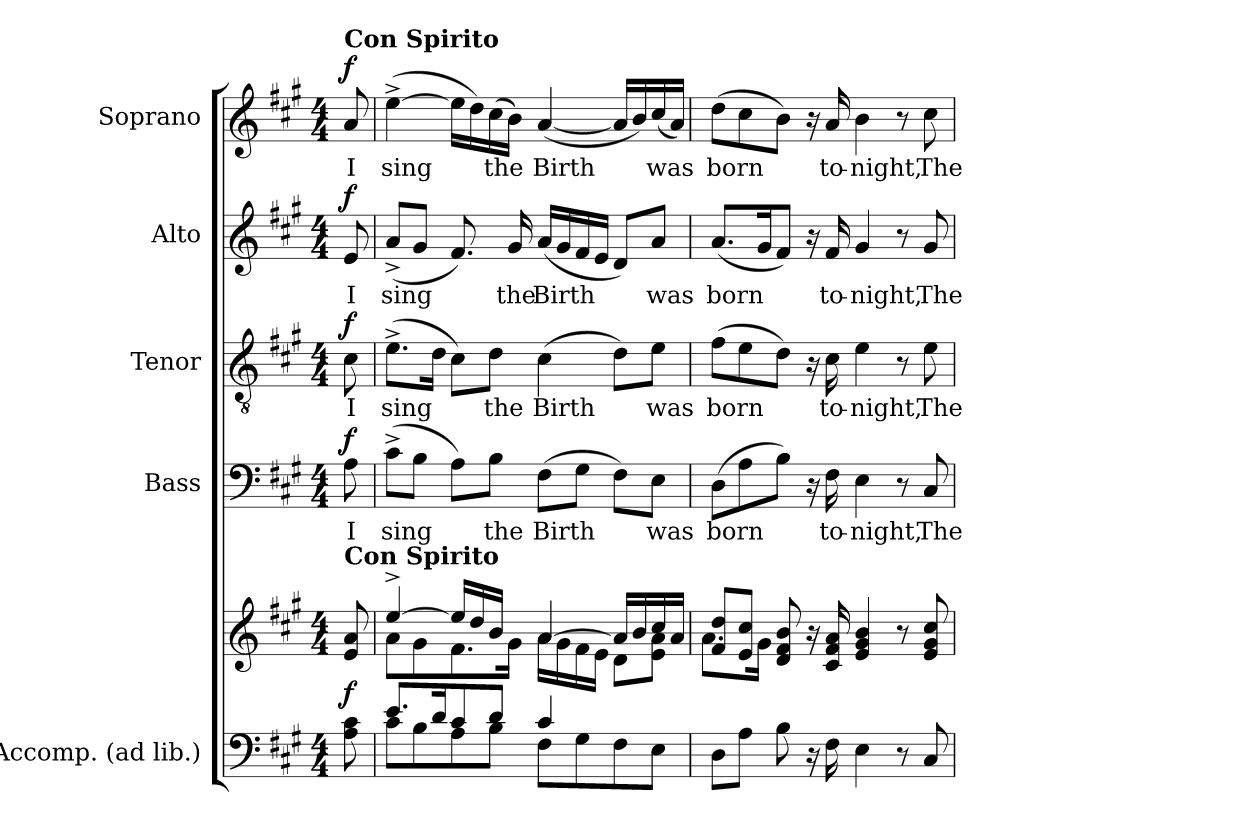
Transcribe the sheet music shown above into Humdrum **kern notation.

**kern	**kern	**dynam	**kern	**text	**dynam	**kern	**text	**dynam	**kern	**text	**dynam	**kern	**text	**dynam
*part5	*part5	*part5	*part4	*part4	*part4	*part3	*part3	*part3	*part2	*part2	*part2	*part1	*part1	*part1
*staff6	*staff5	*staff5/6	*staff4	*staff4	*staff4	*staff3	*staff3	*staff3	*staff2	*staff2	*staff2	*staff1	*staff1	*staff1
*I"Accomp. (ad lib.)	*	*	*I"Bass	*	*	*I"Tenor	*	*	*I"Alto	*	*	*I"Soprano	*	*
*I'Acc.	*	*	*I'B.	*	*	*I'T.	*	*	*I'A.	*	*	*I'S.	*	*
!!LO:PB:g=z
*clefF4	*clefG2	*	*clefF4	*	*	*clefGv2	*	*	*clefG2	*	*	*clefG2	*	*
*	*	*	*	*	*	*ITrd7c12	*	*	*	*	*	*	*	*
*k[f#c#g#]	*k[f#c#g#]	*	*k[f#c#g#]	*	*	*k[f#c#g#]	*	*	*k[f#c#g#]	*	*	*k[f#c#g#]	*	*
*A:	*A:	*	*A:	*	*	*A:	*	*	*A:	*	*	*A:	*	*
*M4/4	*M4/4	*	*M4/4	*	*	*M4/4	*	*	*M4/4	*	*	*M4/4	*	*
=1	=1	=1	=1	=1	=1	=1	=1	=1	=1	=1	=1	=1	=1	=1
!	!	!	!	!LO:LY:b:color=#000000	!	!	!	!	!	!	!	!	!	!
!	!	!	!	!	!	!	!LO:LY:b:color=#000000	!	!	!	!	!	!	!
!	!	!	!	!	!	!	!	!	!	!LO:LY:b:color=#000000	!	!	!	!
!	!	!	!	!	!	!	!	!	!	!	!	!LO:TX:a:B:t=Con Spirito	!	!
!	!LO:TX:a:B:t=Con Spirito	!	!	!	!	!	!	!	!	!	!	!	!	!
!	!	!	!	!	!	!	!	!	!	!	!	!	!LO:LY:b:color=#000000	!
8Ai\ 8c#i	8ei/ 8ai	f	8Ai\	I	f	8C#i\	I	f	8ei/	I	f	8ai/	I	f
=2	=2	=2	=2	=2	=2	=2	=2	=2	=2	=2	=2	=2	=2	=2
*^	*^	*	*	*	*	*	*	*	*	*	*	*	*	*
*	*	*	*^	*	*	*	*	*	*	*	*	*	*	*	*	*
!	!	!	!	!	!	!	!LO:LY:b:color=#000000	!	!	!	!	!	!	!	!	!	!
!	!	!	!	!	!	!	!	!	!	!LO:LY:b:color=#000000	!	!	!	!	!	!	!
!	!	!	!	!	!	!	!	!	!	!	!	!	!LO:LY:b:color=#000000	!	!	!	!
!	!	!	!	!	!	!	!	!	!	!	!	!	!	!	!	!LO:LY:b:color=#000000	!
*	*	*	*	*	*	*	*	*	*	*	*	*	*	*	*^	*	*
8.ei/L	8c#i\L	[4ee^i/	8ai\L	2..ryy	.	(8c#^i\L	sing	.	(8.E^i\L	sing	.	(8a^i/L	sing	.	([4ee^i\	8ryy	sing	.
*	*	*MM84	*	*	*	*	*	*	*	*	*	*	*	*	*MM84	*	*	*
.	8Bi\	.	8g#i\	.	.	8Bi\J	.	.	.	.	.	8g#i/J	.	.	.	2..ryy	.	.
16di/k	.	.	.	.	.	.	.	.	16Di\Jk	.	.	.	.	.	.	.	.	.
8c#i/	8Ai\	16eei/LL]	8.f#i\	.	.	8Ai\L)	.	.	8C#i\L)	.	.	8.f#i/)	.	.	16eei\LL]	.	.	.
.	.	16ddi/	.	.	.	.	.	.	.	.	.	.	.	.	16ddi\)	.	.	.
!	!	!	!	!	!	!	!LO:LY:b:color=#000000	!	!	!	!	!	!	!	!	!	!	!
!	!	!	!	!	!	!	!	!	!	!LO:LY:b:color=#000000	!	!	!	!	!	!	!	!
!	!	!	!	!	!	!	!	!	!	!	!	!	!	!	!	!	!LO:LY:b:color=#000000	!
8di/J	8Bi\J	16bi/JJ	.	.	.	8Bi\J	the	.	8Di\J	the	.	.	.	.	(16cc#i\	.	the	.
!	!	!	!	!	!	!	!	!	!	!	!	!	!LO:LY:b:color=#000000	!	!	!	!	!
.	.	16ryy	16g#i\Jk	.	.	.	.	.	.	.	.	16g#i/	the	.	16bi\JJ)	.	.	.
!	!	!	!	!	!	!	!LO:LY:b:color=#000000	!	!	!	!	!	!	!	!	!	!	!
!	!	!	!	!	!	!	!	!	!	!LO:LY:b:color=#000000	!	!	!	!	!	!	!	!
!	!	!	!	!	!	!	!	!	!	!	!	!	!LO:LY:b:color=#000000	!	!	!	!	!
!	!	!	!	!	!	!	!	!	!	!	!	!	!	!	!	!	!LO:LY:b:color=#000000	!
4c#i/	8F#i\L	[4ai/	16ai\LL	.	.	(8F#i\L	Birth	.	(4C#i\	Birth	.	(16ai/LL	Birth	.	([4ai/	.	Birth	.
.	.	.	16g#i\	.	.	.	.	.	.	.	.	16g#i/	.	.	.	.	.	.
.	8G#i\	.	16f#i\	.	.	8G#i\J	.	.	.	.	.	16f#i/	.	.	.	.	.	.
.	.	.	16ei\JJ	.	.	.	.	.	.	.	.	16ei/JJ	.	.	.	.	.	.
4ryy	8F#i\	16ai/LL]	8di\L	.	.	8F#i\L)	.	.	8Di\L)	.	.	8di/L)	.	.	16ai/LL]	.	.	.
.	.	16bi/	.	.	.	.	.	.	.	.	.	.	.	.	16bi/)	.	.	.
!	!	!	!	!	!	!	!LO:LY:b:color=#000000	!	!	!	!	!	!	!	!	!	!	!
!	!	!	!	!	!	!	!	!	!	!LO:LY:b:color=#000000	!	!	!	!	!	!	!	!
!	!	!	!	!	!	!	!	!	!	!	!	!	!LO:LY:b:color=#000000	!	!	!	!	!
!	!	!	!	!	!	!	!	!	!	!	!	!	!	!	!	!	!LO:LY:b:color=#000000	!
.	8Ei\J	16cc#i/	8ei\ 8aiJ	8ryy	.	8Ei\J	was	.	8Ei\J	was	.	8ai/J	was	.	(16cc#i/	.	was	.
.	.	16ai/JJ	.	.	.	.	.	.	.	.	.	.	.	.	16ai/JJ)	.	.	.
*v	*v	*	*	*	*	*	*	*	*	*	*	*	*	*	*v	*v	*	*
*	*	*v	*v	*	*	*	*	*	*	*	*	*	*	*	*	*
=3	=3	=3	=3	=3	=3	=3	=3	=3	=3	=3	=3	=3	=3	=3	=3
*	*	*	*	*	*	*	*	*	*	*	*	*	*^	*	*
!	!	!	!	!	!LO:LY:b:color=#000000	!	!	!	!	!	!	!	!	!	!	!
*	*	*	*	*	*	*	*	*	*	*	*	*	*v	*v	*	*
*	*	*	*	*	*	*	*	*	*	*	*	*	*^	*	*
!	!	!	!	!	!	!	!	!LO:LY:b:color=#000000	!	!	!	!	!	!	!	!
*	*	*	*	*	*	*	*	*	*	*	*	*	*v	*v	*	*
*	*	*	*	*	*	*	*	*	*	*	*	*	*^	*	*
!	!	!	!	!	!	!	!	!	!	!	!LO:LY:b:color=#000000	!	!	!	!	!
*	*	*	*	*	*	*	*	*	*	*	*	*	*v	*v	*	*
*	*	*	*	*	*	*	*	*	*	*	*	*	*^	*	*
!	!	!	!	!	!	!	!	!	!	!	!	!	!	!	!LO:LY:b:color=#000000	!
*	*	*	*	*	*	*	*	*	*	*	*	*	*v	*v	*	*
8Di\L	8f#i/ 8ddiL	8.ai\L	.	(8Di\L	born	.	(8F#i\L	born	.	(8.ai/L	born	.	(8ddi\L	born	.
8Ai\J	8ei/ 8cc#iJ	.	.	8Ai\	.	.	8Ei\	.	.	.	.	.	8cc#i\	.	.
.	.	16g#i\Jk	.	.	.	.	.	.	.	16g#i/k	.	.	.	.	.
8Bi\	8di/ 8f#i 8bi	2.ryy	.	8Bi\J)	.	.	8Di\J)	.	.	8f#i/J)	.	.	8bi\J)	.	.
16r	16r	.	.	16r	.	.	16r	.	.	16r	.	.	16r	.	.
!	!	!	!	!	!LO:LY:b:color=#000000	!	!	!	!	!	!	!	!	!	!
!	!	!	!	!	!	!	!	!LO:LY:b:color=#000000	!	!	!	!	!	!	!
!	!	!	!	!	!	!	!	!	!	!	!LO:LY:b:color=#000000	!	!	!	!
!	!	!	!	!	!	!	!	!	!	!	!	!	!	!LO:LY:b:color=#000000	!
16F#i\	16c#i/ 16f#i 16ai	.	.	16F#i\	to-	.	16C#i\	to-	.	16f#i/	to-	.	16ai/	to-	.
!	!	!	!	!	!LO:LY:b:color=#000000	!	!	!	!	!	!	!	!	!	!
!	!	!	!	!	!	!	!	!LO:LY:b:color=#000000	!	!	!	!	!	!	!
!	!	!	!	!	!	!	!	!	!	!	!LO:LY:b:color=#000000	!	!	!	!
!	!	!	!	!	!	!	!	!	!	!	!	!	!	!LO:LY:b:color=#000000	!
4Ei\	4ei/ 4g#i 4bi	.	.	4Ei\	-night,	.	4Ei\	-night,	.	4g#i/	-night,	.	4bi\	-night,	.
8r	8r	.	.	8r	.	.	8r	.	.	8r	.	.	8r	.	.
!	!	!	!	!	!LO:LY:b:color=#000000	!	!	!	!	!	!	!	!	!	!
!	!	!	!	!	!	!	!	!LO:LY:b:color=#000000	!	!	!	!	!	!	!
!	!	!	!	!	!	!	!	!	!	!	!LO:LY:b:color=#000000	!	!	!	!
!	!	!	!	!	!	!	!	!	!	!	!	!	!	!LO:LY:b:color=#000000	!
8C#i/	8ei/ 8g#i 8cc#i	.	.	8C#i/	The	.	8Ei\	The	.	8g#i/	The	.	8cc#i\	The	.
*	*v	*v	*	*	*	*	*	*	*	*	*	*	*	*	*
=	=	=	=	=	=	=	=	=	=	=	=	=	=	=
*-	*-	*-	*-	*-	*-	*-	*-	*-	*-	*-	*-	*-	*-	*-
